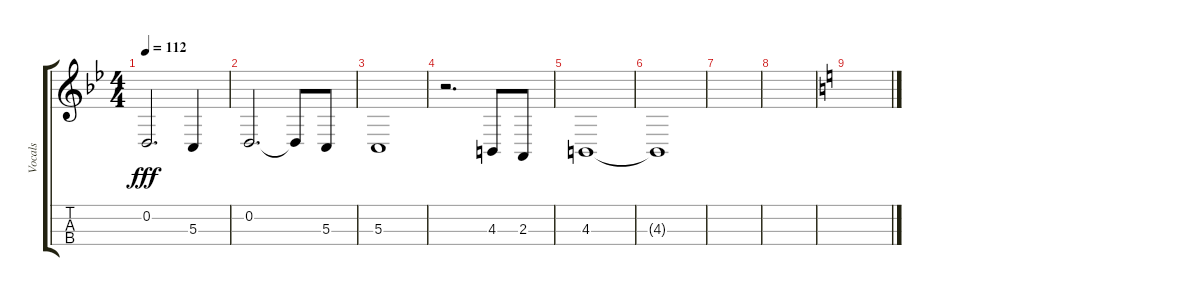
\track ("Vocals" "Vocals") {instrument cello}
\staff {score tabs}
\tuning (A3 D3 G2 C2) {hide}
\ts (4 4)
\tempo 112
\clef g2
\ks bb
0.2.2{d dy fff} 5.3.4 |
0.2.2{d} 0.2{t}.8 5.3.8 |
5.3.1 |
r.2{d} 4.3.8 2.3.8 |
4.3.1 |
4.3{t}.1 |
|
|
\ks c
